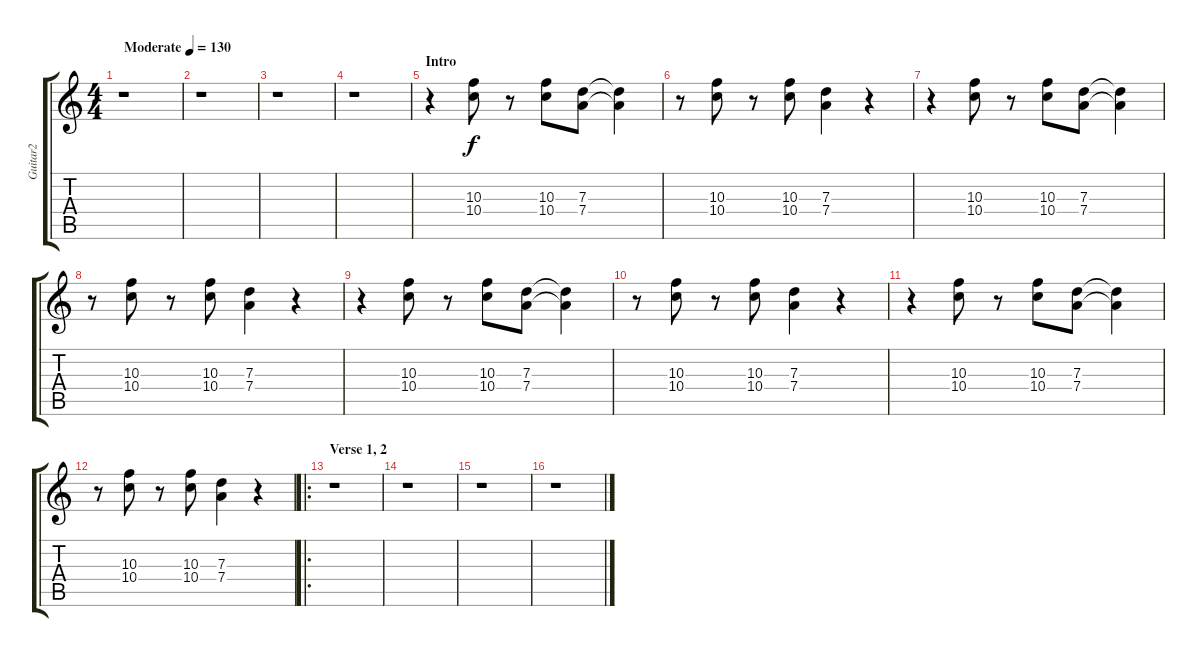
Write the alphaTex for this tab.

\track ("Guitar2" "Guitar2") {instrument overdrivenguitar}
\staff {score tabs}
\tuning (E4 B3 G3 D3 A2 E2) {hide}
\ts (4 4)
\tempo (130 "Moderate")
\clef g2
\ks c
r.1{dy f instrument overdrivenguitar} |
r.1 |
r.1 |
r.1 |
\section ("" "Intro")
r.4 (10.3 10.4).8 r.8 (10.3 10.4).8 (7.3 7.4).8 (7.3{t} 7.4{t}).4 |
r.8 (10.3 10.4).8 r.8 (10.3 10.4).8 (7.3 7.4).4 r.4 |
r.4 (10.3 10.4).8 r.8 (10.3 10.4).8 (7.3 7.4).8 (7.3{t} 7.4{t}).4 |
r.8 (10.3 10.4).8 r.8 (10.3 10.4).8 (7.3 7.4).4 r.4 |
r.4 (10.3 10.4).8 r.8 (10.3 10.4).8 (7.3 7.4).8 (7.3{t} 7.4{t}).4 |
r.8 (10.3 10.4).8 r.8 (10.3 10.4).8 (7.3 7.4).4 r.4 |
r.4 (10.3 10.4).8 r.8 (10.3 10.4).8 (7.3 7.4).8 (7.3{t} 7.4{t}).4 |
r.8 (10.3 10.4).8 r.8 (10.3 10.4).8 (7.3 7.4).4 r.4 |
\ro
\section ("" "Verse 1, 2")
r.1 |
r.1 |
r.1 |
r.1
